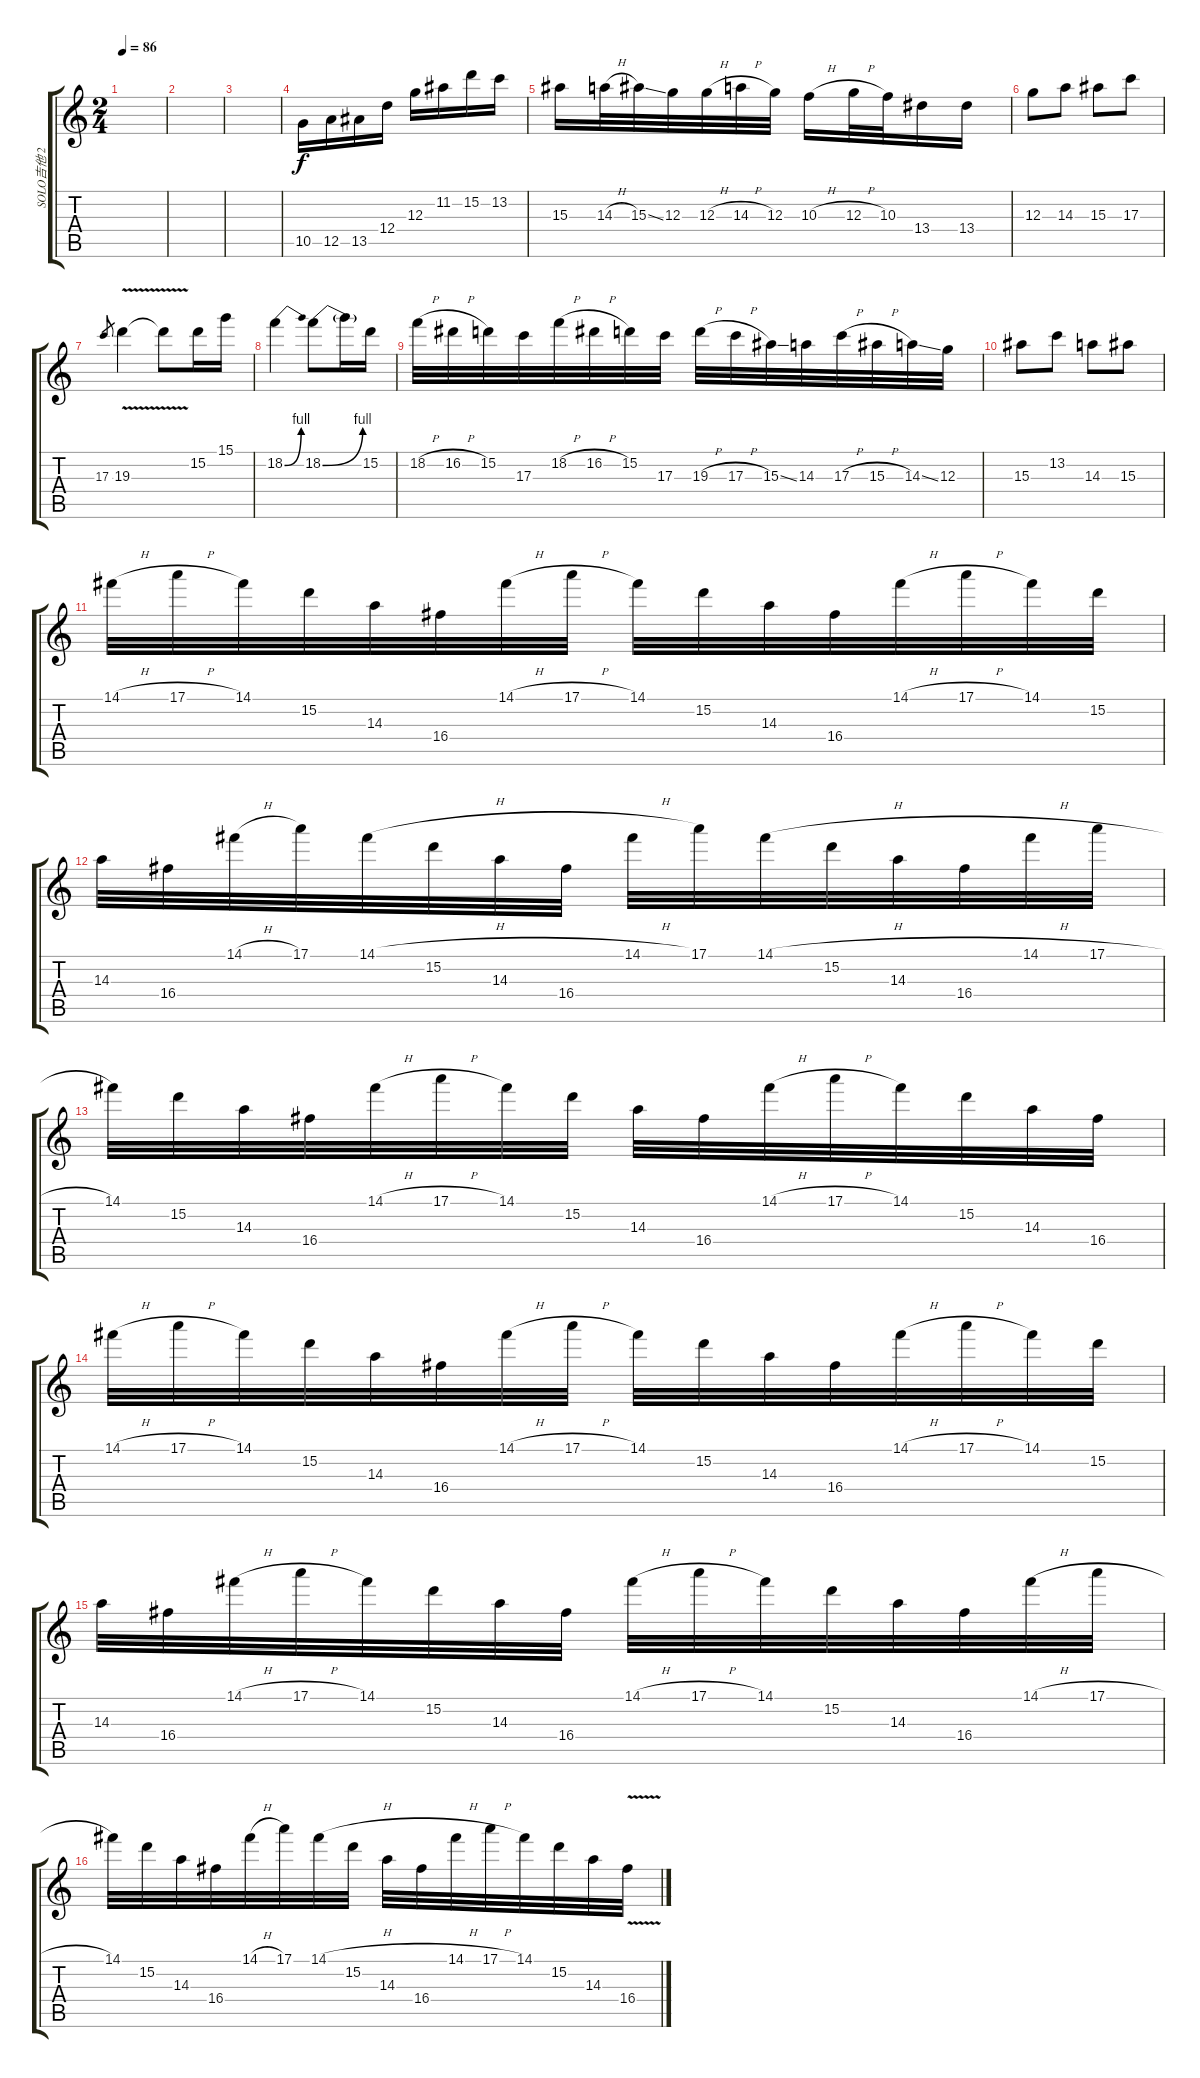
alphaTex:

\track ("SOLO吉他 2" "SOLO吉他 2") {instrument overdrivenguitar}
\staff {score tabs}
\tuning (E4 B3 G3 D3 A2 E2) {hide}
\ts (2 4)
\tempo 86
\clef g2
\ks c
|
|
|
10.5.16 12.5.16 13.5.16 12.4.16 12.3.16 11.2.16 15.2.16 13.2.16 |
15.3.16 14.3{h}.32 15.3{ss}.32 12.3.32 12.3{h}.32 14.3{h}.32 12.3.32 10.3{h}.16 12.3{h}.32 10.3.32 13.4.16 13.4.16 |
12.3.8 14.3.8 15.3.8 17.3.8 |
17.3.8{gr} 19.3{v}.4 19.3{t}.8 15.2.16 15.1.16 |
18.2{be (bend 0 0 60 4)}.4 18.2{be (bend 0 0 60 4)}.8 18.2{t}.16 15.2.16 |
18.2{h}.32 16.2{h}.32 15.2.32 17.3.32 18.2{h}.32 16.2{h}.32 15.2.32 17.3.32 19.3{h}.32 17.3{h}.32 15.3{ss}.32 14.3.32 17.3{h}.32 15.3{h}.32 14.3{ss}.32 12.3.32 |
15.3.8 13.2.8 14.3.8 15.3.8 |
14.1{h}.32 17.1{h}.32 14.1.32 15.2.32 14.3.32 16.4.32 14.1{h}.32 17.1{h}.32 14.1.32 15.2.32 14.3.32 16.4.32 14.1{h}.32 17.1{h}.32 14.1.32 15.2.32 |
14.3.32 16.4.32 14.1{h}.32 17.1.32 14.1{h}.32 15.2.32 14.3.32 16.4.32 14.1{h}.32 17.1.32 14.1{h}.32 15.2.32 14.3.32 16.4.32 14.1{h}.32 17.1{h}.32 |
14.1.32 15.2.32 14.3.32 16.4.32 14.1{h}.32 17.1{h}.32 14.1.32 15.2.32 14.3.32 16.4.32 14.1{h}.32 17.1{h}.32 14.1.32 15.2.32 14.3.32 16.4.32 |
14.1{h}.32 17.1{h}.32 14.1.32 15.2.32 14.3.32 16.4.32 14.1{h}.32 17.1{h}.32 14.1.32 15.2.32 14.3.32 16.4.32 14.1{h}.32 17.1{h}.32 14.1.32 15.2.32 |
14.3.32 16.4.32 14.1{h}.32 17.1{h}.32 14.1.32 15.2.32 14.3.32 16.4.32 14.1{h}.32 17.1{h}.32 14.1.32 15.2.32 14.3.32 16.4.32 14.1{h}.32 17.1{h}.32 |
14.1.32 15.2.32 14.3.32 16.4.32 14.1{h}.32 17.1.32 14.1{h}.32 15.2.32 14.3.32 16.4.32 14.1{h}.32 17.1{h}.32 14.1.32 15.2.32 14.3.32 16.4{v}.32
